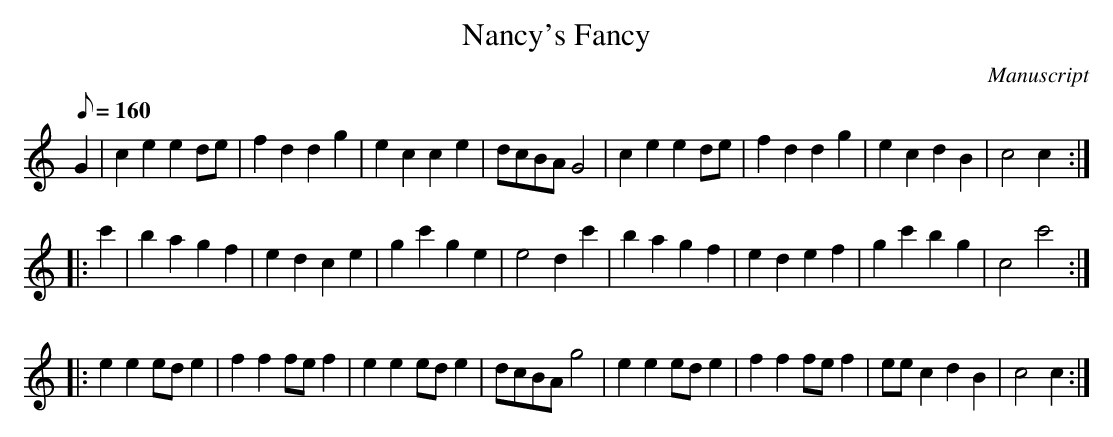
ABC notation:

X:1
T: Nancy's Fancy
M:4/4s
L:1/8
Q:160
O:Manuscript
K:C
G2|c2 e2 e2 de|f2 d2 d2 g2|e2 c2 c2 e2|dcBA G4|c2 e2 e2 de|f2 d2 d2 g2| e2 c2 d2 B2|c4 c2 :|
|: c'2| b2 a2 g2 f2|e2 d2 c2 e2|g2 c'2 g2 e2|e4 d2 c'2 | b2 a2 g2 f2|e2 d2 e2 f2|g2 c'2 b2 g2|c4' c'4:|
|:e2 e2 ed e2| f2 f2 fe f2| e2 e2 ed e2| dcBA g4|e2 e2 ed e2|f2 f2 fe f2|ee c2 d2 B2| c4 c2:|
